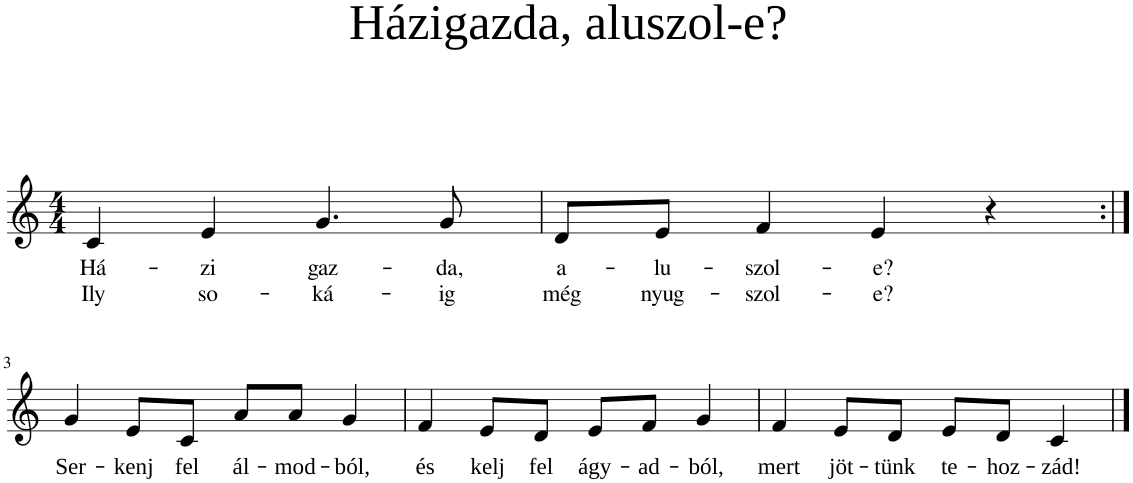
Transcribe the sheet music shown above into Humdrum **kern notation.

**kern	**text	**text
*part1	*part1	*part1
*staff1	*staff1	*staff1
*I"Piano	*	*
*I'Pno	*	*
*clefG2	*	*
*k[]	*	*
*M4/4	*	*
=1	=1	=1
!	!LO:LY:b	!LO:LY:b
4c/	Há-	Ily
!	!LO:LY:b	!LO:LY:b
4e/	-zi	so-
!	!LO:LY:b	!LO:LY:b
4.g/	gaz-	-ká-
!	!LO:LY:b	!LO:LY:b
8g/	-da,	-ig
=2	=2	=2
!	!LO:LY:b	!LO:LY:b
8d/L	a-	még
!	!LO:LY:b	!LO:LY:b
8e/J	-lu-	nyug-
!	!LO:LY:b	!LO:LY:b
4f/	-szol-	-szol-
!	!LO:LY:b	!LO:LY:b
4e/	-e?	-e?
4r	.	.
!!LO:LB:g=z
=3:|!	=3:|!	=3:|!
!	!LO:LY:b	!
4g/	Ser-	.
!	!LO:LY:b	!
8e/L	-kenj	.
!	!LO:LY:b	!
8c/J	fel	.
!	!LO:LY:b	!
8a/L	ál-	.
!	!LO:LY:b	!
8a/J	-mod-	.
!	!LO:LY:b	!
4g/	-ból,	.
=4	=4	=4
!	!LO:LY:b	!
4f/	és	.
!	!LO:LY:b	!
8e/L	kelj	.
!	!LO:LY:b	!
8d/J	fel	.
!	!LO:LY:b	!
8e/L	ágy-	.
!	!LO:LY:b	!
8f/J	-ad-	.
!	!LO:LY:b	!
4g/	-ból,	.
=5	=5	=5
!	!LO:LY:b	!
4f/	mert	.
!	!LO:LY:b	!
8e/L	jöt-	.
!	!LO:LY:b	!
8d/J	-tünk	.
!	!LO:LY:b	!
8e/L	te-	.
!	!LO:LY:b	!
8d/J	-hoz-	.
!	!LO:LY:b	!
4c/	-zád!	.
==	==	==
*-	*-	*-
